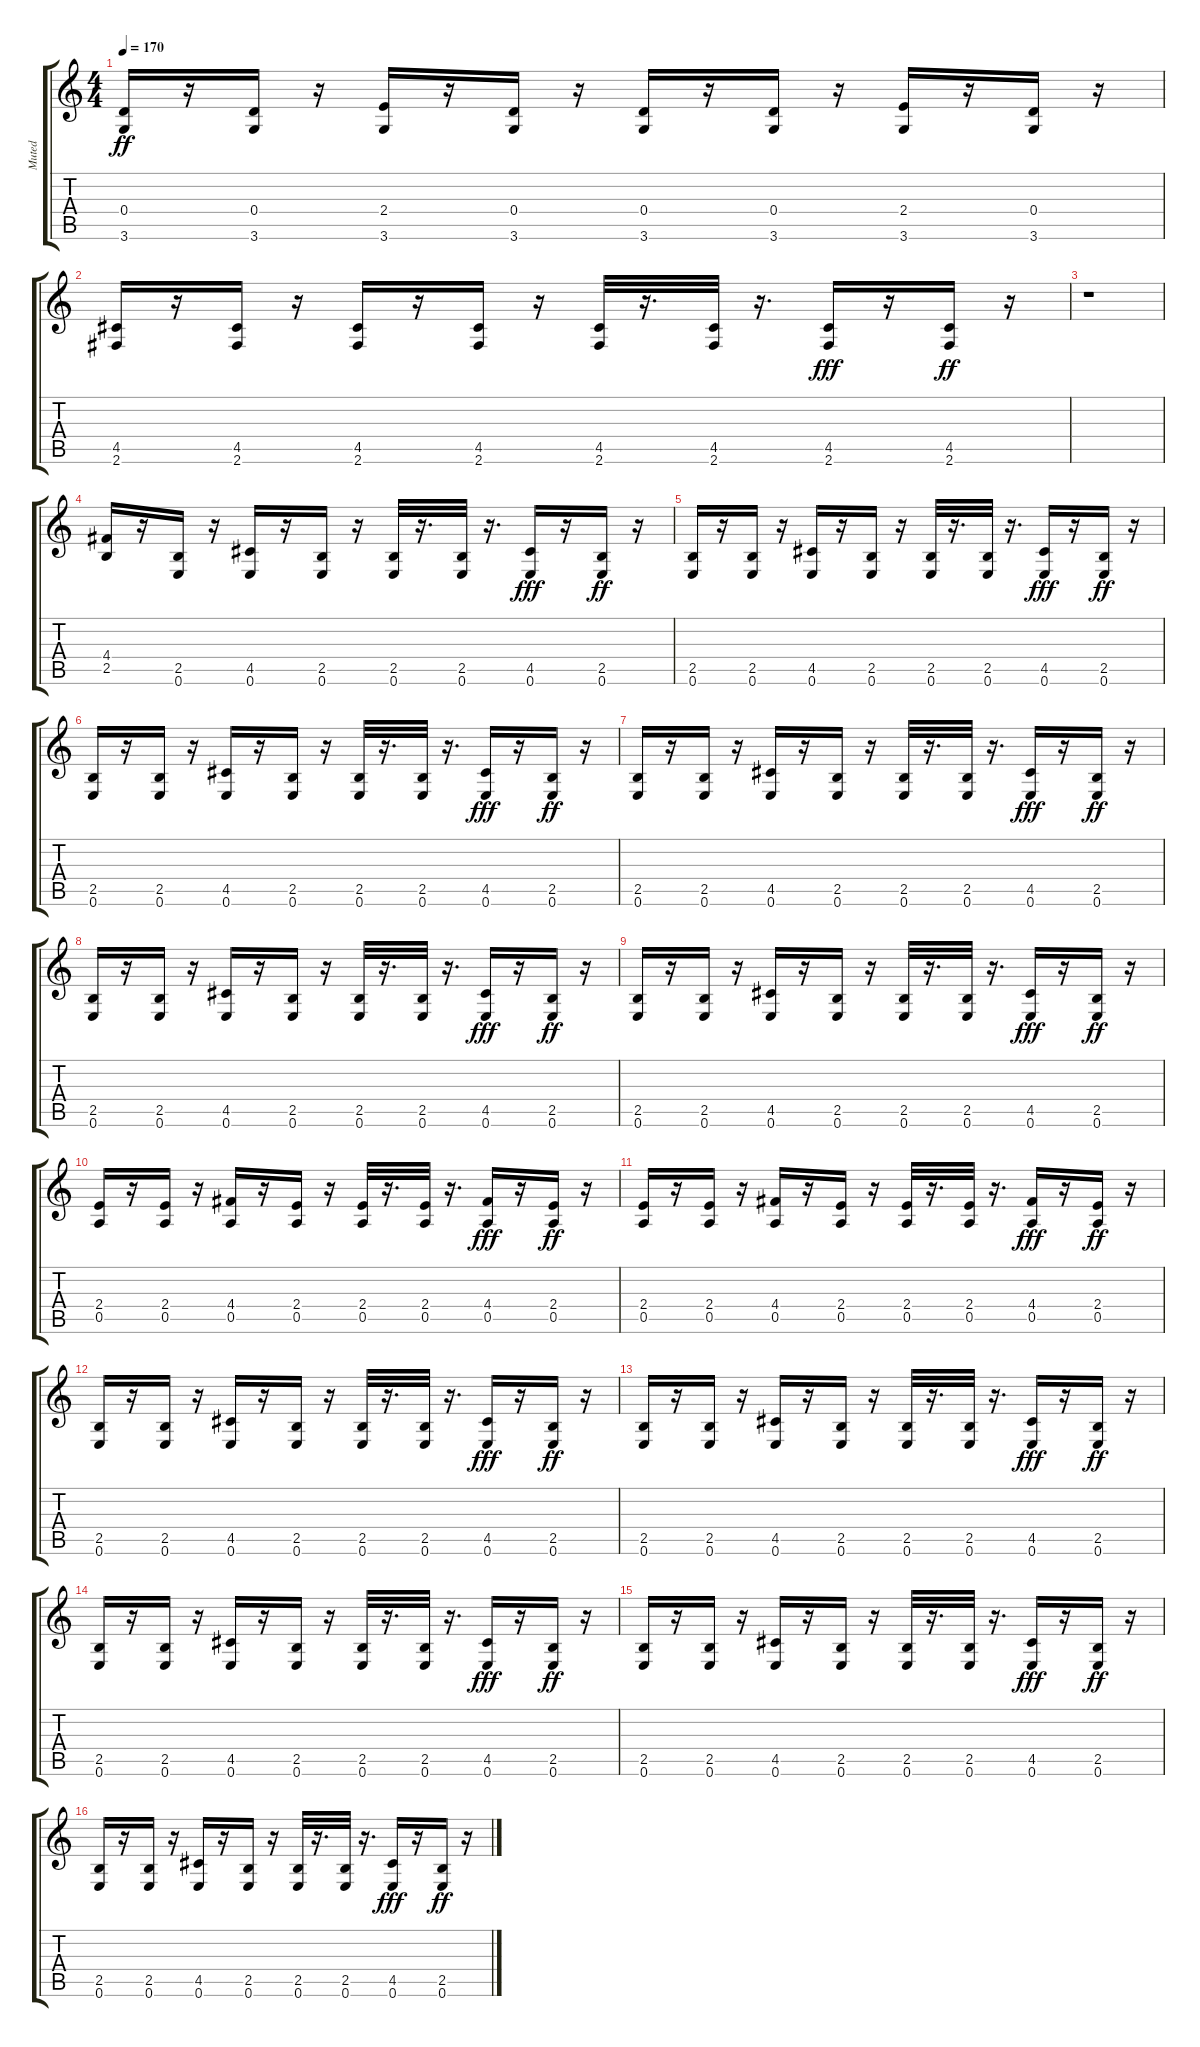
\track ("Muted" "Muted") {instrument electricguitarclean}
\staff {score tabs}
\tuning (E4 B3 G3 D3 A2 E2) {hide}
\ts (4 4)
\tempo 170
\clef g2
\ks c
(0.4 3.6).16{dy ff} r.16 (0.4 3.6).16 r.16 (2.4 3.6).16 r.16 (0.4 3.6).16 r.16 (0.4 3.6).16 r.16 (0.4 3.6).16 r.16 (2.4 3.6).16 r.16 (0.4 3.6).16 r.16 |
(4.5 2.6).16 r.16 (4.5 2.6).16 r.16 (4.5 2.6).16 r.16 (4.5 2.6).16 r.16 (4.5 2.6).32 r.16{d} (4.5 2.6).32 r.16{d} (4.5 2.6).16{dy fff} r.16 (4.5 2.6).16{dy ff} r.16 |
r.1 |
(4.4 2.5).16 r.16 (2.5 0.6).16 r.16 (4.5 0.6).16 r.16 (2.5 0.6).16 r.16 (2.5 0.6).32 r.16{d} (2.5 0.6).32 r.16{d} (4.5 0.6).16{dy fff} r.16 (2.5 0.6).16{dy ff} r.16 |
(2.5 0.6).16 r.16 (2.5 0.6).16 r.16 (4.5 0.6).16 r.16 (2.5 0.6).16 r.16 (2.5 0.6).32 r.16{d} (2.5 0.6).32 r.16{d} (4.5 0.6).16{dy fff} r.16 (2.5 0.6).16{dy ff} r.16 |
(2.5 0.6).16 r.16 (2.5 0.6).16 r.16 (4.5 0.6).16 r.16 (2.5 0.6).16 r.16 (2.5 0.6).32 r.16{d} (2.5 0.6).32 r.16{d} (4.5 0.6).16{dy fff} r.16 (2.5 0.6).16{dy ff} r.16 |
(2.5 0.6).16 r.16 (2.5 0.6).16 r.16 (4.5 0.6).16 r.16 (2.5 0.6).16 r.16 (2.5 0.6).32 r.16{d} (2.5 0.6).32 r.16{d} (4.5 0.6).16{dy fff} r.16 (2.5 0.6).16{dy ff} r.16 |
(2.5 0.6).16 r.16 (2.5 0.6).16 r.16 (4.5 0.6).16 r.16 (2.5 0.6).16 r.16 (2.5 0.6).32 r.16{d} (2.5 0.6).32 r.16{d} (4.5 0.6).16{dy fff} r.16 (2.5 0.6).16{dy ff} r.16 |
(2.5 0.6).16 r.16 (2.5 0.6).16 r.16 (4.5 0.6).16 r.16 (2.5 0.6).16 r.16 (2.5 0.6).32 r.16{d} (2.5 0.6).32 r.16{d} (4.5 0.6).16{dy fff} r.16 (2.5 0.6).16{dy ff} r.16 |
(2.4 0.5).16 r.16 (2.4 0.5).16 r.16 (4.4 0.5).16 r.16 (2.4 0.5).16 r.16 (2.4 0.5).32 r.16{d} (2.4 0.5).32 r.16{d} (4.4 0.5).16{dy fff} r.16 (2.4 0.5).16{dy ff} r.16 |
(2.4 0.5).16 r.16 (2.4 0.5).16 r.16 (4.4 0.5).16 r.16 (2.4 0.5).16 r.16 (2.4 0.5).32 r.16{d} (2.4 0.5).32 r.16{d} (4.4 0.5).16{dy fff} r.16 (2.4 0.5).16{dy ff} r.16 |
(2.5 0.6).16 r.16 (2.5 0.6).16 r.16 (4.5 0.6).16 r.16 (2.5 0.6).16 r.16 (2.5 0.6).32 r.16{d} (2.5 0.6).32 r.16{d} (4.5 0.6).16{dy fff} r.16 (2.5 0.6).16{dy ff} r.16 |
(2.5 0.6).16 r.16 (2.5 0.6).16 r.16 (4.5 0.6).16 r.16 (2.5 0.6).16 r.16 (2.5 0.6).32 r.16{d} (2.5 0.6).32 r.16{d} (4.5 0.6).16{dy fff} r.16 (2.5 0.6).16{dy ff} r.16 |
(2.5 0.6).16 r.16 (2.5 0.6).16 r.16 (4.5 0.6).16 r.16 (2.5 0.6).16 r.16 (2.5 0.6).32 r.16{d} (2.5 0.6).32 r.16{d} (4.5 0.6).16{dy fff} r.16 (2.5 0.6).16{dy ff} r.16 |
(2.5 0.6).16 r.16 (2.5 0.6).16 r.16 (4.5 0.6).16 r.16 (2.5 0.6).16 r.16 (2.5 0.6).32 r.16{d} (2.5 0.6).32 r.16{d} (4.5 0.6).16{dy fff} r.16 (2.5 0.6).16{dy ff} r.16 |
(2.5 0.6).16 r.16 (2.5 0.6).16 r.16 (4.5 0.6).16 r.16 (2.5 0.6).16 r.16 (2.5 0.6).32 r.16{d} (2.5 0.6).32 r.16{d} (4.5 0.6).16{dy fff} r.16 (2.5 0.6).16{dy ff} r.16
